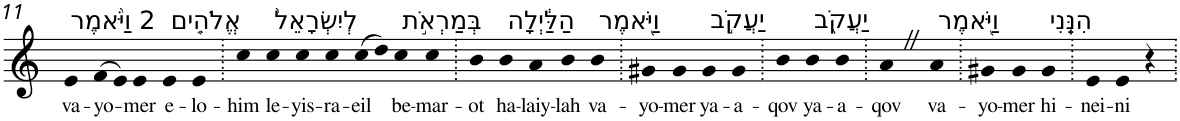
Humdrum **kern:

**kern	**text
*part1	*part1
*staff1	*staff1
*I"Piano	*
*I'Pno	*
!!LO:PB:g=z
*clefG2	*
*k[]	*
=11	=11
!LO:TX:a:t=2 וַיֹּ֨אמֶר	!
!	!LO:LY:b
4e	va-
!	!LO:LY:b
(>8f	-yo-
8e)	.
!	!LO:LY:b
4e	-mer
!LO:TX:a:t=אֱלֹהִ֤ים	!
!	!LO:LY:b
4e	e-
!	!LO:LY:b
4e	-lo-
=12.	=12.
!	!LO:LY:b
4cc	-him
!LO:TX:a:t=לְיִשְׂרָאֵל֙	!
!	!LO:LY:b
4cc	le-
!	!LO:LY:b
4cc	-yis-
!	!LO:LY:b
4cc	-ra-
!	!LO:LY:b
(>8cc	-eil
8dd)	.
!LO:TX:a:t=בְּמַרְאֹ֣ת	!
!	!LO:LY:b
4cc	be-
!	!LO:LY:b
4cc	-mar-
=13.	=13.
!	!LO:LY:b
4b	-ot
!LO:TX:a:t=הַלַּ֔יְלָה	!
!	!LO:LY:b
4b	ha-
!	!LO:LY:b
4a	-laiy-
!	!LO:LY:b
4b	-lah
!LO:TX:a:t=וַיֹּ֖אמֶר	!
!	!LO:LY:b
4b	va-
=14.	=14.
!	!LO:LY:b
4g#X	-yo-
!	!LO:LY:b
4g#	-mer
!LO:TX:a:t=יַעֲקֹ֣ב	!
!	!LO:LY:b
4g#	ya-
!	!LO:LY:b
4g#	-a-
=15.	=15.
!	!LO:LY:b
4b	-qov
!LO:TX:a:t=יַעֲקֹ֑ב	!
!	!LO:LY:b
4b	ya-
!	!LO:LY:b
4b	-a-
=16.	=16.
!	!LO:LY:b
4aZ	-qov
!LO:TX:a:t=וַיֹּ֖אמֶר	!
!	!LO:LY:b
4a	va-
=17.	=17.
!	!LO:LY:b
4g#X	-yo-
!	!LO:LY:b
4g#	-mer
!LO:TX:a:t=הִנֵּֽנִי	!
!	!LO:LY:b
4g#	hi-
=18.	=18.
!	!LO:LY:b
4e	-nei-
!	!LO:LY:b
4e	-ni
4r	.
=.	=.
*-	*-
